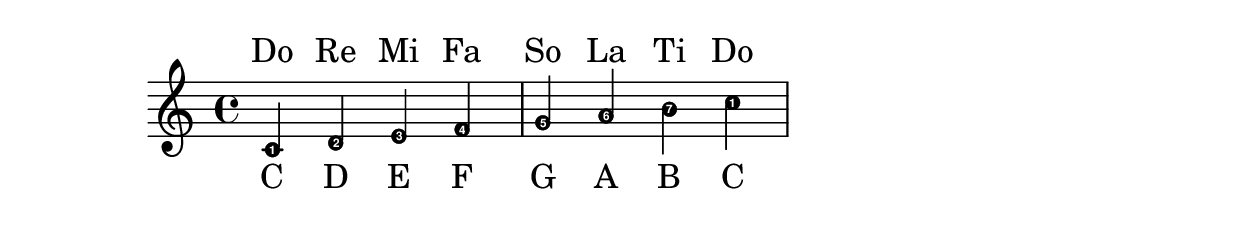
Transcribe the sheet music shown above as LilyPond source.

\version "2.18.2"
#(define Ez_numbers_engraver
   (make-engraver
    (acknowledgers
     ((note-head-interface engraver grob source-engraver)
      (let* ((context (ly:translator-context engraver))
	     (tonic-pitch (ly:context-property context 'tonic))
	     (tonic-name (ly:pitch-notename tonic-pitch))
	     (grob-pitch
	      (ly:event-property (event-cause grob) 'pitch))
	     (grob-name (ly:pitch-notename grob-pitch))
	     (delta (modulo (- grob-name tonic-name) 7))
	     (note-names
	      (make-vector 7 (number->string (1+ delta)))))
	(ly:grob-set-property! grob 'note-names note-names))))))

#(set-global-staff-size 26)
\score {
  <<
    \new Staff = "staff" {
      \new Voice = "melody" {
        \relative c'{ \key c \major \easyHeadsOn c d e f g a b c \easyHeadsOff }
      }
    }
    \new Lyrics {
      \lyricsto "melody" {
        C D E F G A B C
      }
    }
    \new Lyrics \with { alignAboveContext = "staff" } {
      \lyricsto "melody" {
        Do Re Mi Fa So La Ti Do
      }
    }
  >>
  \layout {
    ragged-right = ##t
    \context {
      \Score
      \override SpacingSpanner.base-shortest-duration = #(ly:make-moment 1/16)
    }
    \context {
    \Voice
    \consists \Ez_numbers_engraver
  }
  }
}